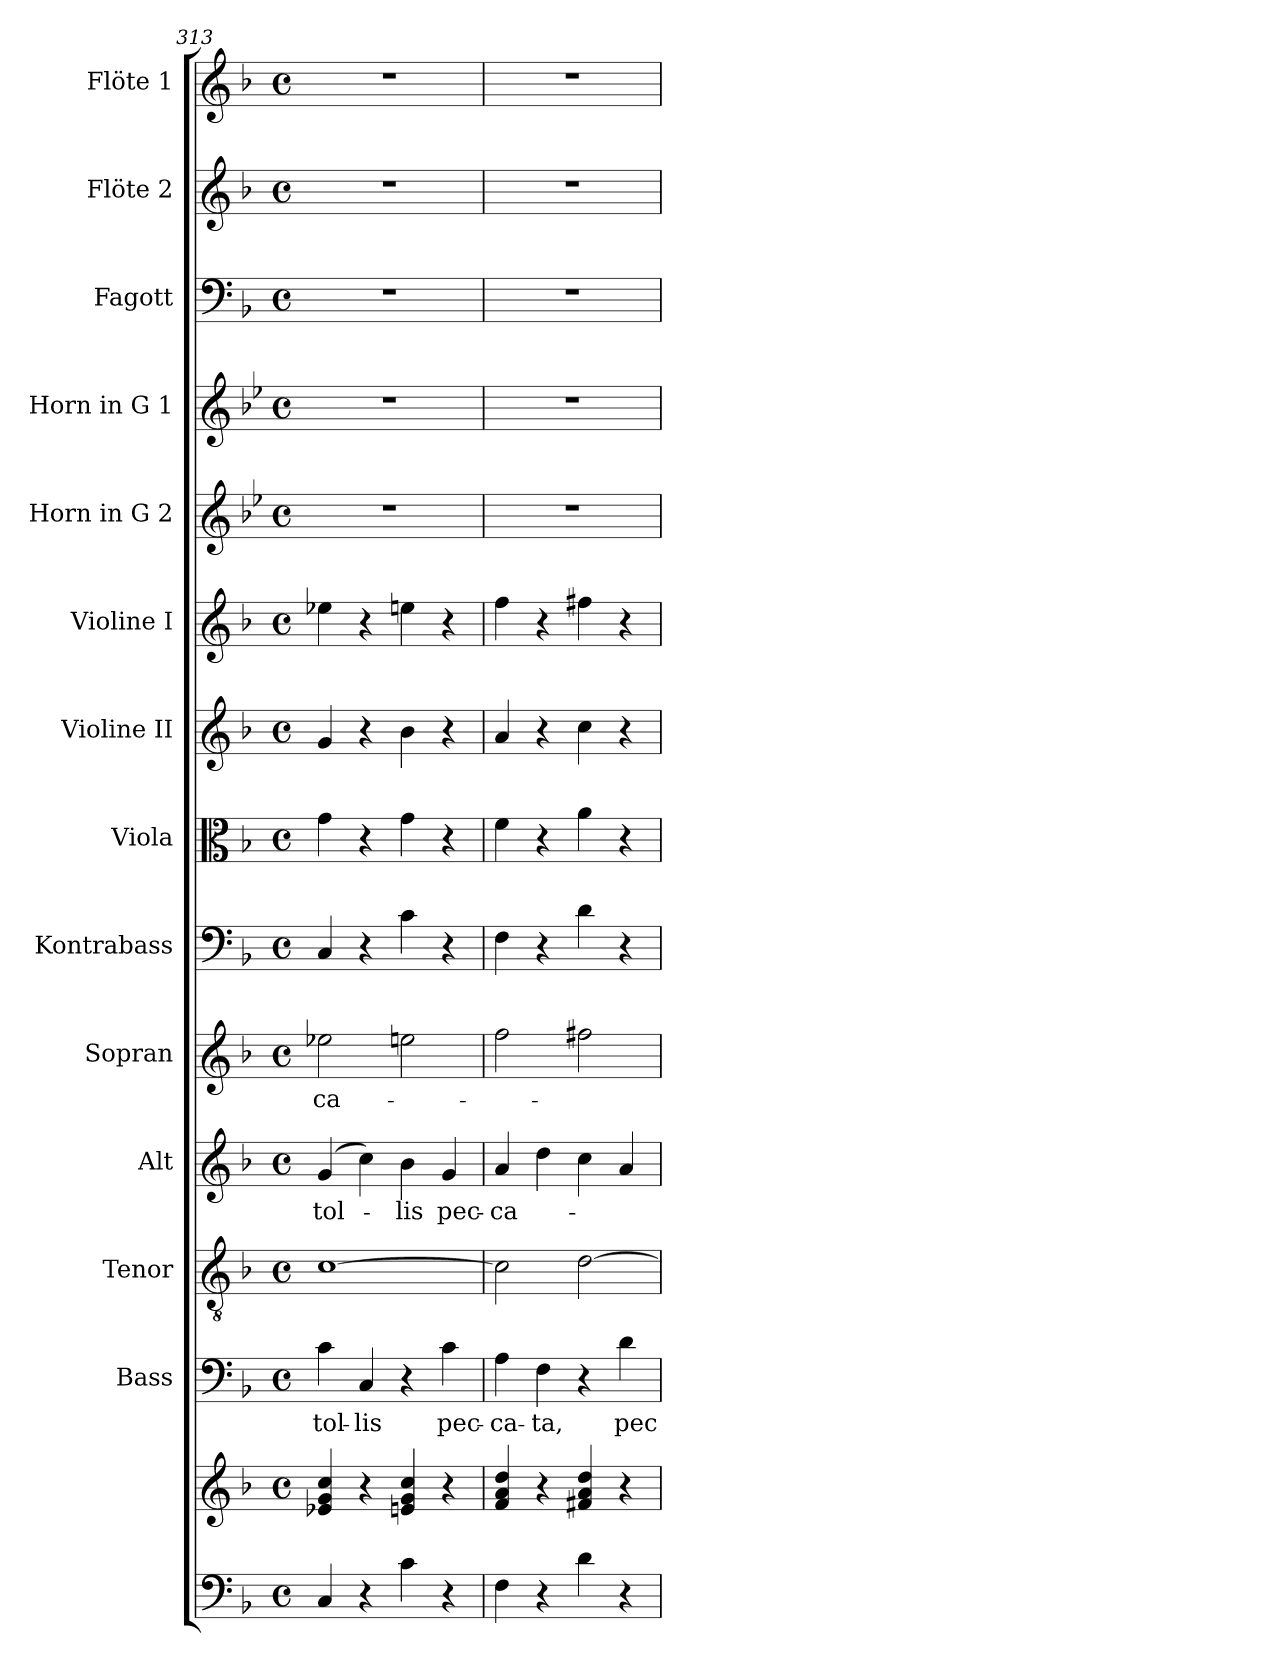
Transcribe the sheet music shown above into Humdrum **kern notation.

**kern	**kern	**kern	**text	**kern	**kern	**text	**kern	**text	**kern	**kern	**kern	**kern	**kern	**kern	**kern	**kern	**kern
*part14	*part14	*part13	*part13	*part12	*part11	*part11	*part10	*part10	*part9	*part8	*part7	*part6	*part5	*part4	*part3	*part2	*part1
*staff15	*staff14	*staff13	*staff13	*staff12	*staff11	*staff11	*staff10	*staff10	*staff9	*staff8	*staff7	*staff6	*staff5	*staff4	*staff3	*staff2	*staff1
*	*	*I"Bass	*	*I"Tenor	*I"Alt	*	*I"Sopran	*	*I"Kontrabass	*I"Viola	*I"Violine II	*I"Violine I	*I"Horn in G 2	*I"Horn in G 1	*I"Fagott	*I"Flöte 2	*I"Flöte 1
*	*	*I'B.	*	*I'T.	*I'A.	*	*I'S.	*	*I'Kb.	*I'Vla.	*I'Vl. II	*I'Vl. I	*	*	*I'Fg.	*I'Fl. 2	*I'Fl. 1
*clefF4	*clefG2	*clefF4	*	*clefGv2	*clefG2	*	*clefG2	*	*clefF4	*clefC3	*clefG2	*clefG2	*clefG2	*clefG2	*clefF4	*clefG2	*clefG2
*	*	*	*	*	*	*	*	*	*ITrd7c12	*	*	*	*ITrd3c5	*ITrd3c5	*	*	*
*k[b-]	*k[b-]	*k[b-]	*	*k[b-]	*k[b-]	*	*k[b-]	*	*k[b-]	*k[b-]	*k[b-]	*k[b-]	*k[b-]	*k[b-]	*k[b-]	*k[b-]	*k[b-]
*F:	*F:	*F:	*	*F:	*F:	*	*F:	*	*F:	*F:	*F:	*F:	*F:	*F:	*F:	*F:	*F:
*M4/4	*M4/4	*M4/4	*	*M4/4	*M4/4	*	*M4/4	*	*M4/4	*M4/4	*M4/4	*M4/4	*M4/4	*M4/4	*M4/4	*M4/4	*M4/4
*met(c)	*met(c)	*met(c)	*	*met(c)	*met(c)	*	*met(c)	*	*met(c)	*met(c)	*met(c)	*met(c)	*met(c)	*met(c)	*met(c)	*met(c)	*met(c)
=313	=313	=313	=313	=313	=313	=313	=313	=313	=313	=313	=313	=313	=313	=313	=313	=313	=313
!	!	!	!LO:LY:b	!	!	!LO:LY:b	!	!LO:LY:b	!	!	!	!	!	!	!	!	!
4C/	4e-X/ 4g/ 4cc/	4c\	tol-	[1c	(4g/	tol-	2ee-X\	-ca-	4CC/	4g\	4g/	4ee-X\	1r	1r	1r	1r	1r
!	!	!	!LO:LY:b	!	!	!	!	!	!	!	!	!	!	!	!	!	!
4r	4r	4C/	-lis	.	4cc\)	.	.	.	4r	4r	4r	4r	.	.	.	.	.
!	!	!	!	!	!	!LO:LY:b	!	!	!	!	!	!	!	!	!	!	!
4c\	4en/ 4g/ 4cc/	4r	.	.	4b-\	-lis	2een\	.	4C\	4g\	4b-\	4een\	.	.	.	.	.
!	!	!	!LO:LY:b	!	!	!LO:LY:b	!	!	!	!	!	!	!	!	!	!	!
4r	4r	4c\	pec-	.	4g/	pec-	.	.	4r	4r	4r	4r	.	.	.	.	.
=314	=314	=314	=314	=314	=314	=314	=314	=314	=314	=314	=314	=314	=314	=314	=314	=314	=314
!	!	!	!LO:LY:b	!	!	!LO:LY:b	!	!	!	!	!	!	!	!	!	!	!
4F\	4f/ 4a/ 4dd/	4A\	-ca-	2c\]	4a/	-ca-	2ff\	.	4FF\	4f\	4a/	4ff\	1r	1r	1r	1r	1r
!	!	!	!LO:LY:b	!	!	!	!	!	!	!	!	!	!	!	!	!	!
4r	4r	4F\	-ta,	.	4dd\	.	.	.	4r	4r	4r	4r	.	.	.	.	.
4d\	4f#X/ 4a/ 4dd/	4r	.	[2d\	4cc\	.	2ff#X\	.	4D\	4a\	4cc\	4ff#X\	.	.	.	.	.
!	!	!	!LO:LY:b	!	!	!	!	!	!	!	!	!	!	!	!	!	!
4r	4r	4d\	pec-	.	4a/	.	.	.	4r	4r	4r	4r	.	.	.	.	.
=	=	=	=	=	=	=	=	=	=	=	=	=	=	=	=	=	=
*-	*-	*-	*-	*-	*-	*-	*-	*-	*-	*-	*-	*-	*-	*-	*-	*-	*-
